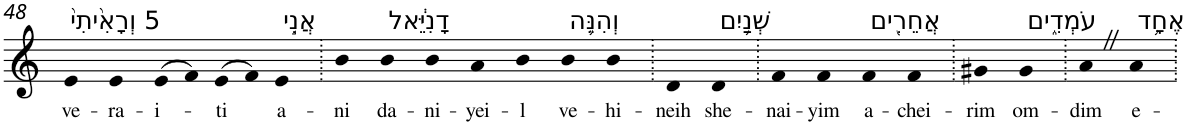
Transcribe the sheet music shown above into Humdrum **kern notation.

**kern	**text
*part1	*part1
*staff1	*staff1
*I"Piano	*
*I'Pno	*
!!LO:PB:g=z
*clefG2	*
*k[]	*
=48	=48
!LO:TX:a:t=5 וְרָאִ֙יתִי֙	!
!	!LO:LY:b
4e	ve-
!	!LO:LY:b
4e	-ra-
!	!LO:LY:b
(>8e	-i-
8f)	.
!	!LO:LY:b
(>8e	-ti
8f)	.
!LO:TX:a:t=אֲנִ֣י	!
!	!LO:LY:b
4e	a-
=49.	=49.
!	!LO:LY:b
4b	-ni
!LO:TX:a:t=דָנִיֵּ֔אל	!
!	!LO:LY:b
4b	da-
!	!LO:LY:b
4b	-ni-
!	!LO:LY:b
4a	-yei-
!	!LO:LY:b
4b	-l
!LO:TX:a:t=וְהִנֵּ֛ה	!
!	!LO:LY:b
4b	ve-
!	!LO:LY:b
4b	-hi-
=50.	=50.
!	!LO:LY:b
4d	-neih
!LO:TX:a:t=שְׁנַ֥יִם	!
!	!LO:LY:b
4d	she-
=51.	=51.
!	!LO:LY:b
4f	-nai-
!	!LO:LY:b
4f	-yim
!LO:TX:a:t=אֲחֵרִ֖ים	!
!	!LO:LY:b
4f	a-
!	!LO:LY:b
4f	-chei-
=52.	=52.
!	!LO:LY:b
4g#X	-rim
!LO:TX:a:t=עֹמְדִ֑ים	!
!	!LO:LY:b
4g#	om-
=53.	=53.
!	!LO:LY:b
4aZ	-dim
!LO:TX:a:t=אֶחָ֥ד	!
!	!LO:LY:b
4a	e-
=.	=.
*-	*-
